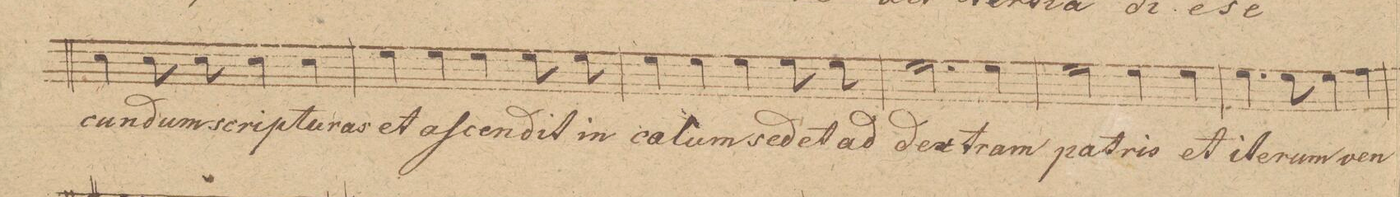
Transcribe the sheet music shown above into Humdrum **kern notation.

**kern	**text	**dynam
*I"Baſso 1mo	*	*
*clefF4	*	*
*k[]	*	*
*met(c|)	*	*
*M2/2	*	*
4E\	-cun-	.
8E\	-dum	.
8E\	scrip-	.
4E\	-tu-	.
4E\	-ras	.
=74	=74	=74
4G\	et	.
4G\	aſ-	.
4G\	-cen-	.
8G\	-dit	.
8G\	in	.
=75	=75	=75
4G\	cae-	.
4G\	-lum	.
4G\	se-	.
8G\	-det	.
8G\	ad	.
=76	=76	=76
2.G\	dex-	.
4G\	-tram	.
=77	=77	=77
2G\	pat-	.
4G\	-ris	.
4G\	et	.
=78	=78	=78
4.G\	i-	.
8G\	-te-	.
4G\	-rum	.
4G\	ven-	.
=79	=79	=79
*-	*-	*-
